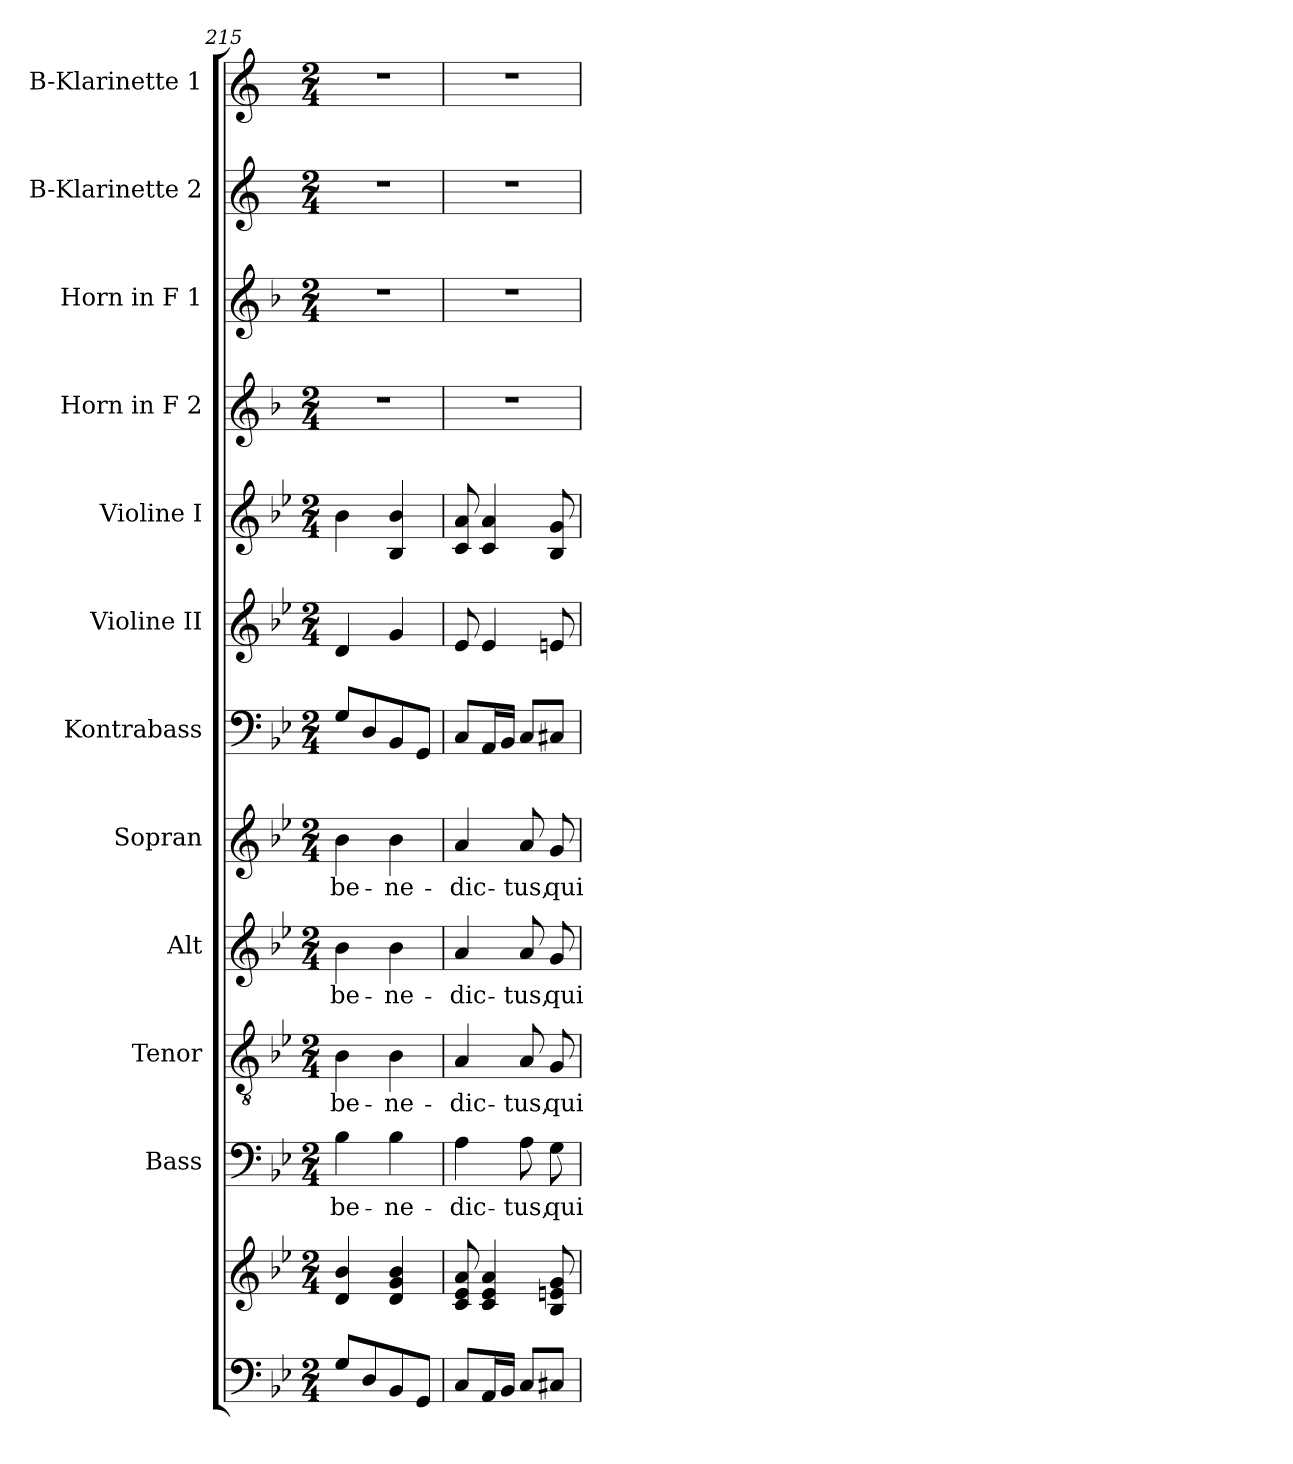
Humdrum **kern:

**kern	**kern	**kern	**text	**kern	**text	**kern	**text	**kern	**text	**kern	**kern	**kern	**kern	**kern	**kern	**kern
*part12	*part12	*part11	*part11	*part10	*part10	*part9	*part9	*part8	*part8	*part7	*part6	*part5	*part4	*part3	*part2	*part1
*staff13	*staff12	*staff11	*staff11	*staff10	*staff10	*staff9	*staff9	*staff8	*staff8	*staff7	*staff6	*staff5	*staff4	*staff3	*staff2	*staff1
*	*	*I"Bass	*	*I"Tenor	*	*I"Alt	*	*I"Sopran	*	*I"Kontrabass	*I"Violine II	*I"Violine I	*I"Horn in F 2	*I"Horn in F 1	*I"B-Klarinette 2	*I"B-Klarinette 1
*	*	*I'B.	*	*I'T.	*	*I'A.	*	*I'S.	*	*I'Kb.	*I'Vl. II	*I'Vl. I	*	*	*I'B Kl. 2	*I'B Kl. 1
*clefF4	*clefG2	*clefF4	*	*clefGv2	*	*clefG2	*	*clefG2	*	*clefF4	*clefG2	*clefG2	*clefG2	*clefG2	*clefG2	*clefG2
*	*	*	*	*	*	*	*	*	*	*ITrd7c12	*	*	*ITrd4c7	*ITrd4c7	*ITrd1c2	*ITrd1c2
*k[b-e-]	*k[b-e-]	*k[b-e-]	*	*k[b-e-]	*	*k[b-e-]	*	*k[b-e-]	*	*k[b-e-]	*k[b-e-]	*k[b-e-]	*k[b-e-]	*k[b-e-]	*k[b-e-]	*k[b-e-]
*B-:	*B-:	*B-:	*	*B-:	*	*B-:	*	*B-:	*	*B-:	*B-:	*B-:	*B-:	*B-:	*B-:	*B-:
*M2/4	*M2/4	*M2/4	*	*M2/4	*	*M2/4	*	*M2/4	*	*M2/4	*M2/4	*M2/4	*M2/4	*M2/4	*M2/4	*M2/4
=215	=215	=215	=215	=215	=215	=215	=215	=215	=215	=215	=215	=215	=215	=215	=215	=215
!	!	!	!LO:LY:b	!	!LO:LY:b	!	!LO:LY:b	!	!LO:LY:b	!	!	!	!	!	!	!
8G/L	4d/ 4b-/	4B-\	be-	4B-\	be-	4b-\	be-	4b-\	be-	8GG/L	4d/	4b-\	2r	2r	2r	2r
8D/	.	.	.	.	.	.	.	.	.	8DD/	.	.	.	.	.	.
!	!	!	!LO:LY:b	!	!LO:LY:b	!	!LO:LY:b	!	!LO:LY:b	!	!	!	!	!	!	!
8BB-/	4d/ 4g/ 4b-/	4B-\	-ne-	4B-\	-ne-	4b-\	-ne-	4b-\	-ne-	8BBB-/	4g/	4B-/ 4b-/	.	.	.	.
8GG/J	.	.	.	.	.	.	.	.	.	8GGG/J	.	.	.	.	.	.
=216	=216	=216	=216	=216	=216	=216	=216	=216	=216	=216	=216	=216	=216	=216	=216	=216
!	!	!	!LO:LY:b	!	!LO:LY:b	!	!LO:LY:b	!	!LO:LY:b	!	!	!	!	!	!	!
8C/L	8c/ 8e-/ 8a/	4A\	-dic-	4A/	-dic-	4a/	-dic-	4a/	-dic-	8CC/L	8e-/	8c/ 8a/	2r	2r	2r	2r
16AA/L	4c/ 4e-/ 4a/	.	.	.	.	.	.	.	.	16AAA/L	4e-/	4c/ 4a/	.	.	.	.
16BB-/JJ	.	.	.	.	.	.	.	.	.	16BBB-/JJ	.	.	.	.	.	.
!	!	!	!LO:LY:b	!	!LO:LY:b	!	!LO:LY:b	!	!LO:LY:b	!	!	!	!	!	!	!
8C/L	.	8A\	-tus,	8A/	-tus,	8a/	-tus,	8a/	-tus,	8CC/L	.	.	.	.	.	.
!	!	!	!LO:LY:b	!	!LO:LY:b	!	!LO:LY:b	!	!LO:LY:b	!	!	!	!	!	!	!
8C#X/J	8B-/ 8en/ 8g/	8G\	qui	8G/	qui	8g/	qui	8g/	qui	8CC#X/J	8en/	8B-/ 8g/	.	.	.	.
=	=	=	=	=	=	=	=	=	=	=	=	=	=	=	=	=
*-	*-	*-	*-	*-	*-	*-	*-	*-	*-	*-	*-	*-	*-	*-	*-	*-
